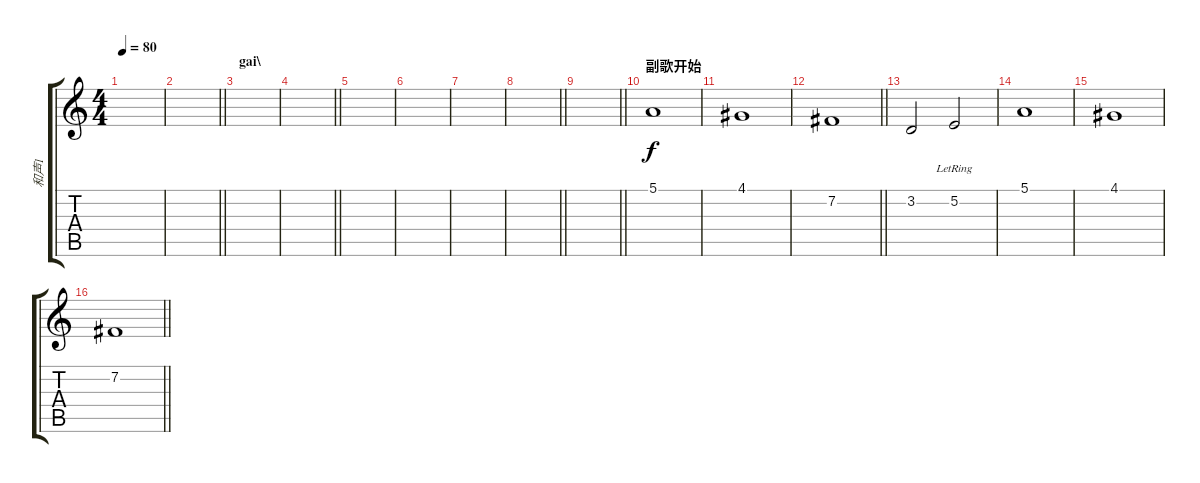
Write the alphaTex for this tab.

\track ("和声1" "和声1") {instrument stringensemble1}
\staff {score tabs}
\tuning (E4 B3 G3 D3 A2 E2) {hide}
\ts (4 4)
\tempo 80
\clef g2
\ks c
|
\barLineRight lightlight
|
\section ("" "gai\\")
|
\barLineRight lightlight
|
|
|
|
\barLineRight lightlight
|
\barLineRight lightlight
|
\section ("" "副歌开始")
5.1.1 |
4.1.1 |
\barLineRight lightlight
7.2.1 |
3.2.2 5.2{lr}.2 |
5.1.1 |
4.1.1 |
\barLineRight lightlight
7.2.1
